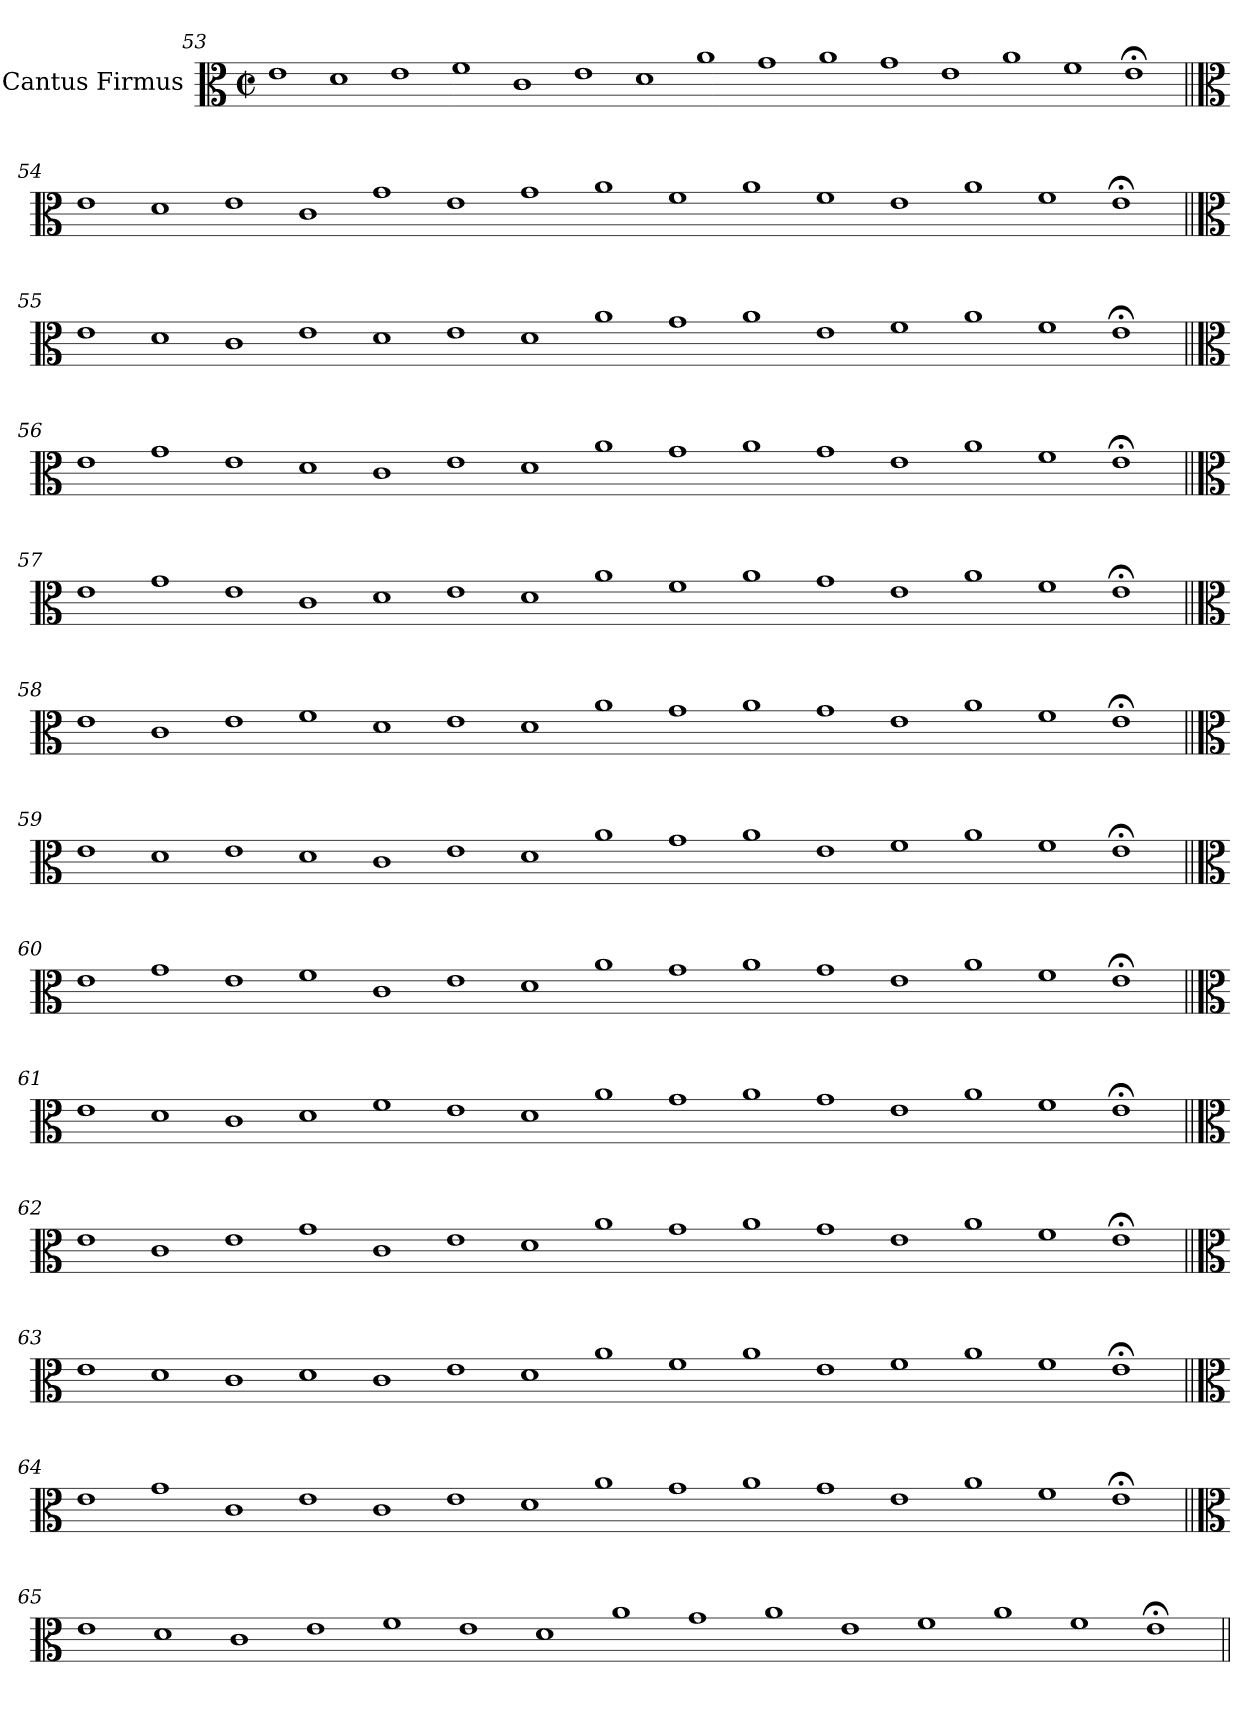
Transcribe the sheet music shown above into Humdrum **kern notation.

**kern
*part1
*staff1
*I"Cantus Firmus
*I'cf
!!LO:LB:g=z
*clefC3
*k[]
*M2/2
*met(c|)
=53
1e
1d
1e
1f
1c
1e
1d
1a
1g
1a
1g
1e
1a
1f
1e;<
!!LO:LB:g=z
=54||
*clefC3
1e
1d
1e
1c
1g
1e
1g
1a
1f
1a
1f
1e
1a
1f
1e;<
!!LO:LB:g=z
=55||
*clefC3
1e
1d
1c
1e
1d
1e
1d
1a
1g
1a
1e
1f
1a
1f
1e;<
!!LO:LB:g=z
=56||
*clefC3
1e
1g
1e
1d
1c
1e
1d
1a
1g
1a
1g
1e
1a
1f
1e;<
!!LO:LB:g=z
=57||
*clefC3
1e
1g
1e
1c
1d
1e
1d
1a
1f
1a
1g
1e
1a
1f
1e;<
!!LO:LB:g=z
=58||
*clefC3
1e
1c
1e
1f
1d
1e
1d
1a
1g
1a
1g
1e
1a
1f
1e;<
!!LO:LB:g=z
=59||
*clefC3
1e
1d
1e
1d
1c
1e
1d
1a
1g
1a
1e
1f
1a
1f
1e;<
!!LO:LB:g=z
=60||
*clefC3
1e
1g
1e
1f
1c
1e
1d
1a
1g
1a
1g
1e
1a
1f
1e;<
!!LO:LB:g=z
=61||
*clefC3
1e
1d
1c
1d
1f
1e
1d
1a
1g
1a
1g
1e
1a
1f
1e;<
!!LO:LB:g=z
=62||
*clefC3
1e
1c
1e
1g
1c
1e
1d
1a
1g
1a
1g
1e
1a
1f
1e;<
!!LO:LB:g=z
=63||
*clefC3
1e
1d
1c
1d
1c
1e
1d
1a
1f
1a
1e
1f
1a
1f
1e;<
!!LO:LB:g=z
=64||
*clefC3
1e
1g
1c
1e
1c
1e
1d
1a
1g
1a
1g
1e
1a
1f
1e;<
!!LO:LB:g=z
=65||
*clefC3
1e
1d
1c
1e
1f
1e
1d
1a
1g
1a
1e
1f
1a
1f
1e;<
=||
*-
